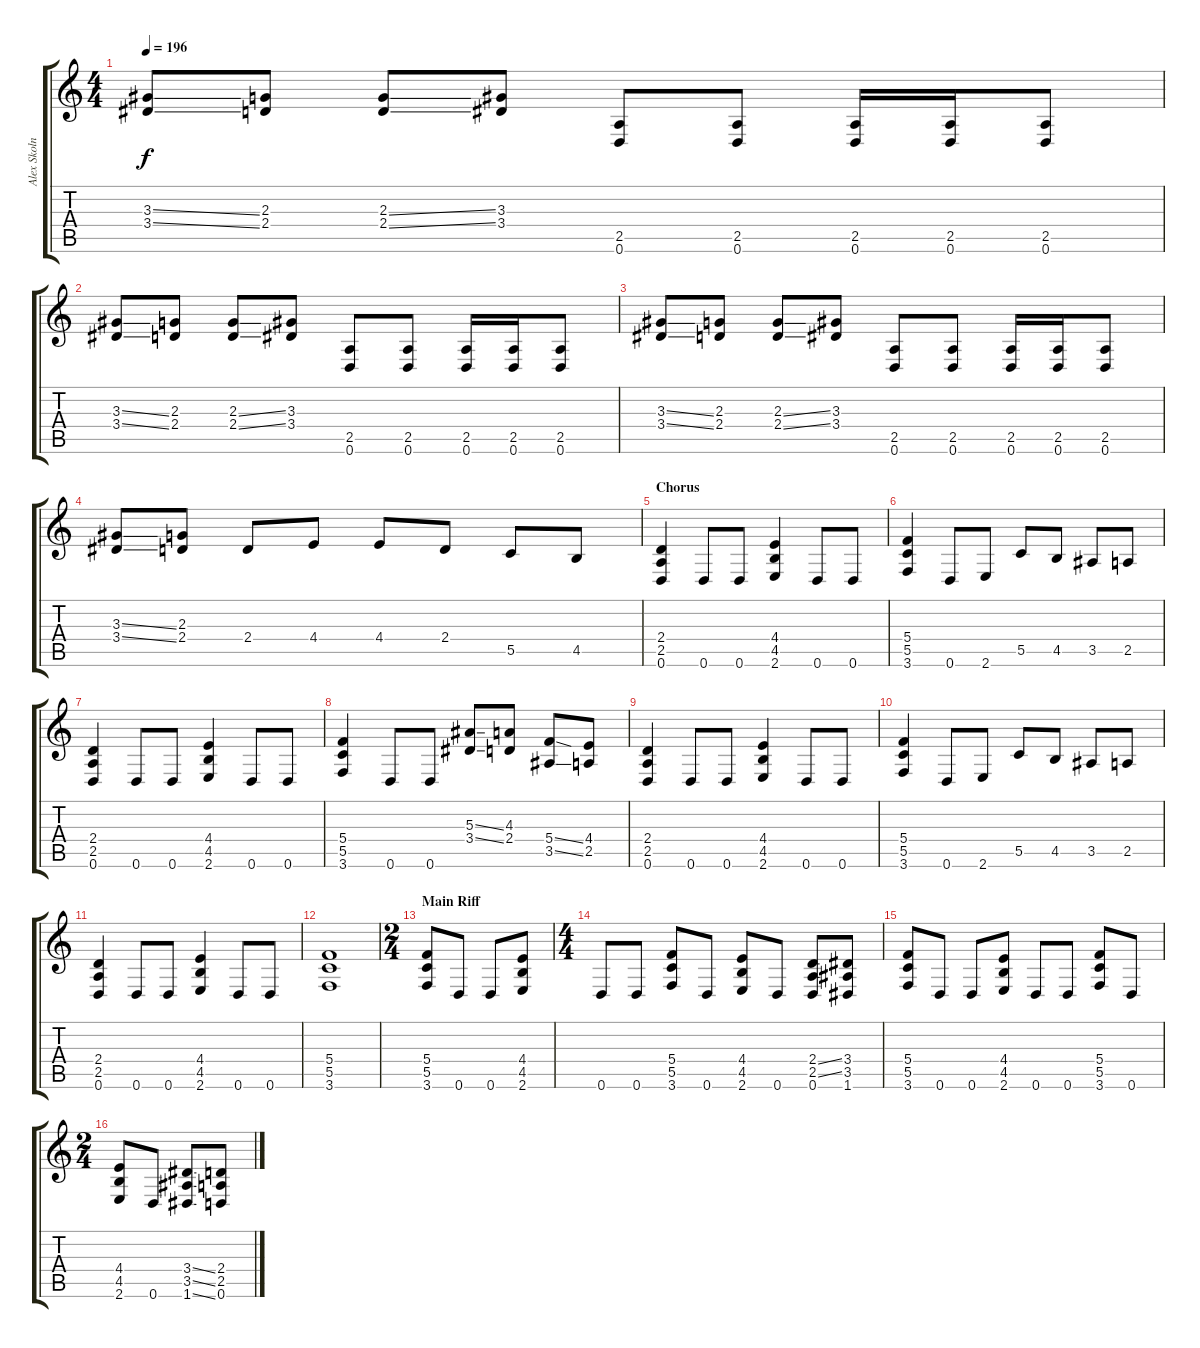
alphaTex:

\track ("Alex Skolnick - Lead Guitar" "Alex Skoln") {instrument distortionguitar}
\staff {score tabs}
\tuning (D4 A3 F3 C3 G2 D2) {hide}
\ts (4 4)
\tempo 196
\clef g2
\ks c
(3.3{ss} 3.4{ss}).8{dy f} (2.3 2.4).8 (2.3{ss} 2.4{ss}).8 (3.3 3.4).8 (2.5 0.6).8 (2.5 0.6).8 (2.5 0.6).16 (2.5 0.6).16 (2.5 0.6).8 |
(3.3{ss} 3.4{ss}).8 (2.3 2.4).8 (2.3{ss} 2.4{ss}).8 (3.3 3.4).8 (2.5 0.6).8 (2.5 0.6).8 (2.5 0.6).16 (2.5 0.6).16 (2.5 0.6).8 |
(3.3{ss} 3.4{ss}).8 (2.3 2.4).8 (2.3{ss} 2.4{ss}).8 (3.3 3.4).8 (2.5 0.6).8 (2.5 0.6).8 (2.5 0.6).16 (2.5 0.6).16 (2.5 0.6).8 |
(3.3{ss} 3.4{ss}).8 (2.3 2.4).8 2.4.8 4.4.8 4.4.8 2.4.8 5.5.8 4.5.8 |
\section ("" "Chorus")
(2.4 2.5 0.6).4 0.6.8 0.6.8 (4.4 4.5 2.6).4 0.6.8 0.6.8 |
(5.4 5.5 3.6).4 0.6.8 2.6.8 5.5.8 4.5.8 3.5.8 2.5.8 |
(2.4 2.5 0.6).4 0.6.8 0.6.8 (4.4 4.5 2.6).4 0.6.8 0.6.8 |
(5.4 5.5 3.6).4 0.6.8 0.6.8 (5.3{ss} 3.4{ss}).8 (4.3 2.4).8 (5.4{ss} 3.5{ss}).8 (4.4 2.5).8 |
(2.4 2.5 0.6).4 0.6.8 0.6.8 (4.4 4.5 2.6).4 0.6.8 0.6.8 |
(5.4 5.5 3.6).4 0.6.8 2.6.8 5.5.8 4.5.8 3.5.8 2.5.8 |
(2.4 2.5 0.6).4 0.6.8 0.6.8 (4.4 4.5 2.6).4 0.6.8 0.6.8 |
(5.4 5.5 3.6).1 |
\ts (2 4)
\section ("" "Main Riff")
(5.4 5.5 3.6).8 0.6.8 0.6.8 (4.4 4.5 2.6).8 |
\ts (4 4)
0.6.8 0.6.8 (5.4 5.5 3.6).8 0.6.8 (4.4 4.5 2.6).8 0.6.8 (2.4{ss} 2.5{ss} 0.6).8 (3.4 3.5 1.6).8 |
(5.4 5.5 3.6).8 0.6.8 0.6.8 (4.4 4.5 2.6).8 0.6.8 0.6.8 (5.4 5.5 3.6).8 0.6.8 |
\ts (2 4)
(4.4 4.5 2.6).8 0.6.8 (3.4{ss} 3.5{ss} 1.6{ss}).8 (2.4 2.5 0.6).8
